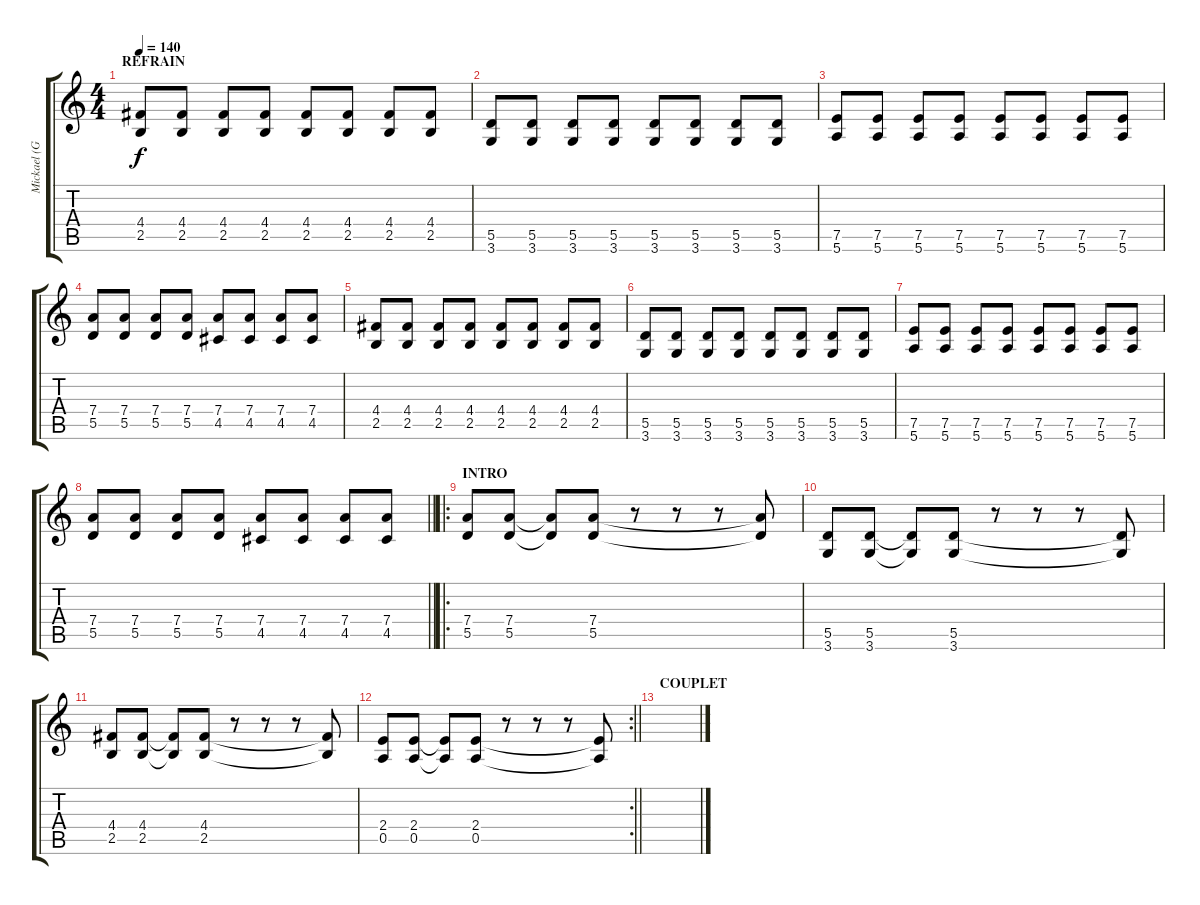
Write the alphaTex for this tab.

\track ("Mickael (Guitare_02)" "Mickael (G") {instrument distortionguitar}
\staff {score tabs}
\tuning (E4 B3 G3 D3 A2 E2) {hide}
\ts (4 4)
\section ("" "REFRAIN")
\tempo 140
\clef g2
\ks c
(4.4 2.5).8{dy f} (4.4 2.5).8 (4.4 2.5).8 (4.4 2.5).8 (4.4 2.5).8 (4.4 2.5).8 (4.4 2.5).8 (4.4 2.5).8 |
(5.5 3.6).8 (5.5 3.6).8 (5.5 3.6).8 (5.5 3.6).8 (5.5 3.6).8 (5.5 3.6).8 (5.5 3.6).8 (5.5 3.6).8 |
(7.5 5.6).8 (7.5 5.6).8 (7.5 5.6).8 (7.5 5.6).8 (7.5 5.6).8 (7.5 5.6).8 (7.5 5.6).8 (7.5 5.6).8 |
(7.4 5.5).8 (7.4 5.5).8 (7.4 5.5).8 (7.4 5.5).8 (7.4 4.5).8 (7.4 4.5).8 (7.4 4.5).8 (7.4 4.5).8 |
(4.4 2.5).8 (4.4 2.5).8 (4.4 2.5).8 (4.4 2.5).8 (4.4 2.5).8 (4.4 2.5).8 (4.4 2.5).8 (4.4 2.5).8 |
(5.5 3.6).8 (5.5 3.6).8 (5.5 3.6).8 (5.5 3.6).8 (5.5 3.6).8 (5.5 3.6).8 (5.5 3.6).8 (5.5 3.6).8 |
(7.5 5.6).8 (7.5 5.6).8 (7.5 5.6).8 (7.5 5.6).8 (7.5 5.6).8 (7.5 5.6).8 (7.5 5.6).8 (7.5 5.6).8 |
\barLineRight lightlight
(7.4 5.5).8 (7.4 5.5).8 (7.4 5.5).8 (7.4 5.5).8 (7.4 4.5).8 (7.4 4.5).8 (7.4 4.5).8 (7.4 4.5).8 |
\ro
\section ("" "INTRO")
(7.4 5.5).8 (7.4 5.5).8 (7.4{t} 5.5{t}).8 (7.4 5.5).8 r.8 r.8 r.8 (7.4{t} 5.5{t}).8 |
(5.5 3.6).8 (5.5 3.6).8 (5.5{t} 3.6{t}).8 (5.5 3.6).8 r.8 r.8 r.8 (5.5{t} 3.6{t}).8 |
(4.4 2.5).8 (4.4 2.5).8 (4.4{t} 2.5{t}).8 (4.4 2.5).8 r.8 r.8 r.8 (4.4{t} 2.5{t}).8 |
\rc 2
\barLineRight lightlight
(2.4 0.5).8 (2.4 0.5).8 (2.4{t} 0.5{t}).8 (2.4 0.5).8 r.8 r.8 r.8 (2.4{t} 0.5{t}).8 |
\section ("" "COUPLET")
